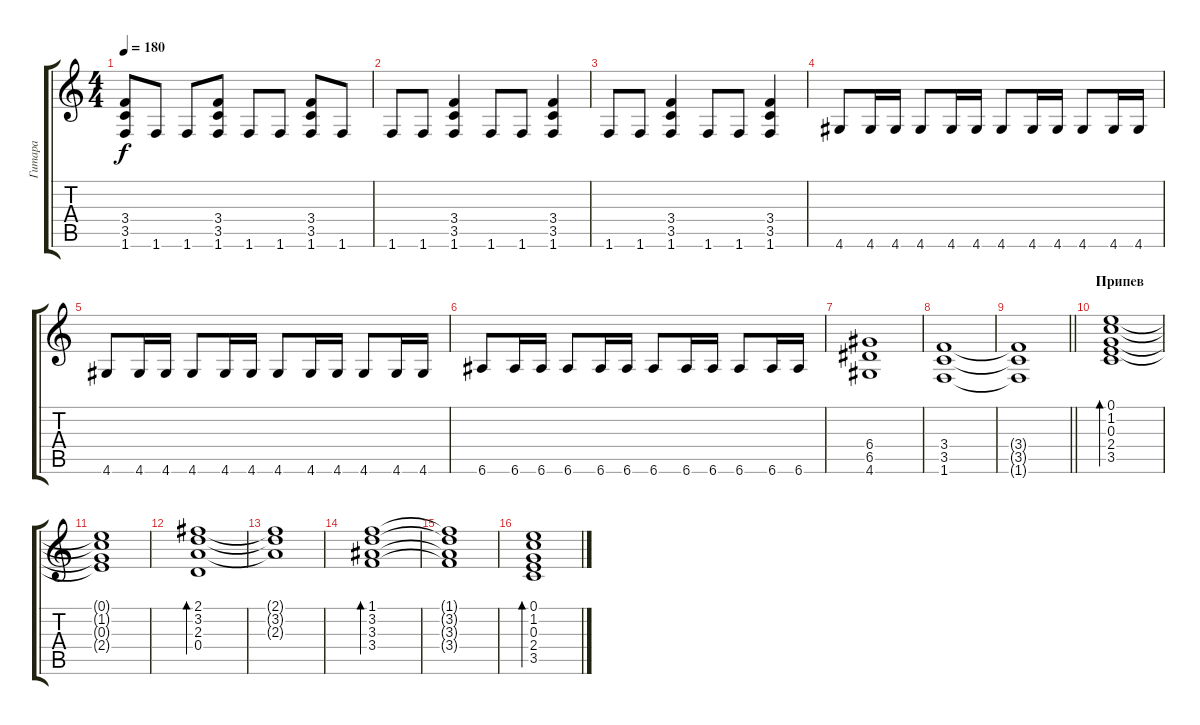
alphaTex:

\track ("Гитара" "Гитара") {instrument distortionguitar}
\staff {score tabs}
\tuning (E4 B3 G3 D3 A2 E2) {hide}
\ts (4 4)
\tempo 180
\clef g2
\ks c
(3.4 3.5 1.6).8{dy f} 1.6.8 1.6.8 (3.4 3.5 1.6).8 1.6.8 1.6.8 (3.4 3.5 1.6).8 1.6.8 |
1.6.8 1.6.8 (3.4 3.5 1.6).4 1.6.8 1.6.8 (3.4 3.5 1.6).4 |
1.6.8 1.6.8 (3.4 3.5 1.6).4 1.6.8 1.6.8 (3.4 3.5 1.6).4 |
4.6.8 4.6.16 4.6.16 4.6.8 4.6.16 4.6.16 4.6.8 4.6.16 4.6.16 4.6.8 4.6.16 4.6.16 |
4.6.8 4.6.16 4.6.16 4.6.8 4.6.16 4.6.16 4.6.8 4.6.16 4.6.16 4.6.8 4.6.16 4.6.16 |
6.6.8 6.6.16 6.6.16 6.6.8 6.6.16 6.6.16 6.6.8 6.6.16 6.6.16 6.6.8 6.6.16 6.6.16 |
(6.4 6.5 4.6).1 |
(3.4 3.5 1.6).1 |
\barLineRight lightlight
(3.4{t} 3.5{t} 1.6{t}).1 |
\section ("" "Припев")
(0.1 1.2 0.3 2.4 3.5).1{bd 240 instrument electricguitarclean} |
(0.1{t} 1.2{t} 0.3{t} 2.4{t}).1 |
(2.1 3.2 2.3 0.4).1{bd 240} |
(2.1{t} 3.2{t} 2.3{t}).1 |
(1.1 3.2 3.3 3.4).1{bd 240} |
(1.1{t} 3.2{t} 3.3{t} 3.4{t}).1 |
(0.1 1.2 0.3 2.4 3.5).1{bd 240}
